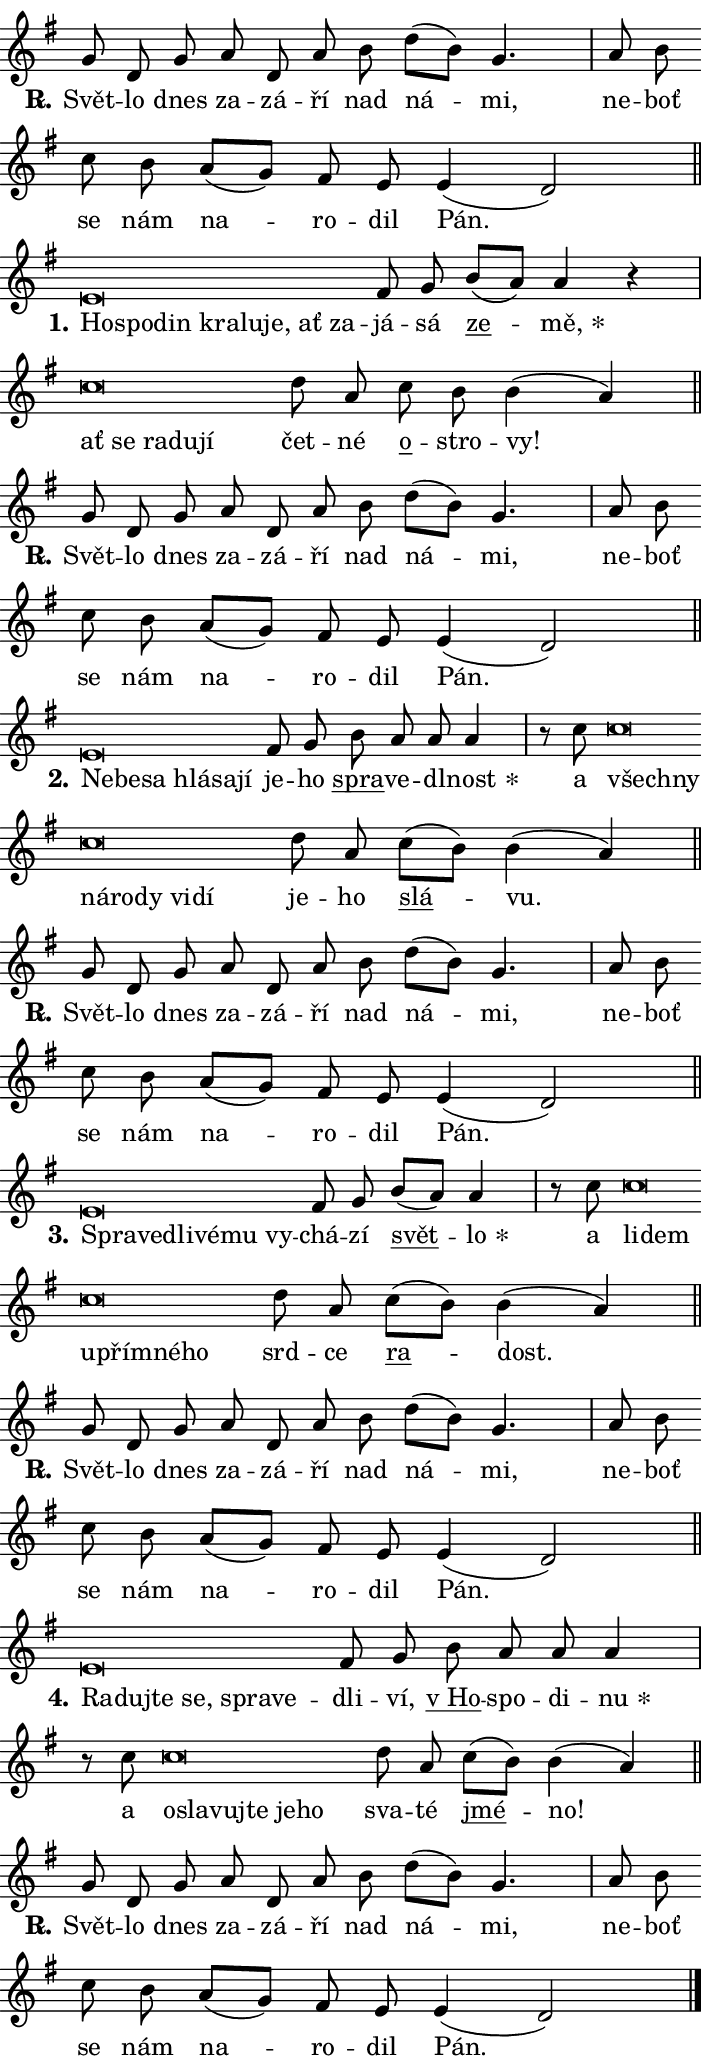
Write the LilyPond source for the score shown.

\version "2.24.0"
\header { tagline = "" }
\paper {
  indent = 0\cm
  top-margin = 0\cm
  right-margin = 0.13\cm % to fit lyric hyphens
  bottom-margin = 0\cm
  left-margin = 0\cm
  paper-width = 12\cm
  page-breaking = #ly:one-page-breaking
  system-system-spacing.basic-distance = #11
  score-system-spacing.basic-distance = #11
  ragged-last = ##f
}


%% Author: Thomas Morley
%% https://lists.gnu.org/archive/html/lilypond-user/2020-05/msg00002.html
#(define (line-position grob)
"Returns position of @var[grob} in current system:
   @code{'start}, if at first time-step
   @code{'end}, if at last time-step
   @code{'middle} otherwise
"
  (let* ((col (ly:item-get-column grob))
         (ln (ly:grob-object col 'left-neighbor))
         (rn (ly:grob-object col 'right-neighbor))
         (col-to-check-left (if (ly:grob? ln) ln col))
         (col-to-check-right (if (ly:grob? rn) rn col))
         (break-dir-left
           (and
             (ly:grob-property col-to-check-left 'non-musical #f)
             (ly:item-break-dir col-to-check-left)))
         (break-dir-right
           (and
             (ly:grob-property col-to-check-right 'non-musical #f)
             (ly:item-break-dir col-to-check-right))))
        (cond ((eqv? 1 break-dir-left) 'start)
              ((eqv? -1 break-dir-right) 'end)
              (else 'middle))))

#(define (tranparent-at-line-position vctor)
  (lambda (grob)
  "Relying on @code{line-position} select the relevant enry from @var{vctor}.
Used to determine transparency,"
    (case (line-position grob)
      ((end) (not (vector-ref vctor 0)))
      ((middle) (not (vector-ref vctor 1)))
      ((start) (not (vector-ref vctor 2))))))

noteHeadBreakVisibility =
#(define-music-function (break-visibility)(vector?)
"Makes @code{NoteHead}s transparent relying on @var{break-visibility}"
#{
  \override NoteHead.transparent =
    #(tranparent-at-line-position break-visibility)
#})

#(define delete-ledgers-for-transparent-note-heads
  (lambda (grob)
    "Reads whether a @code{NoteHead} is transparent.
If so this @code{NoteHead} is removed from @code{'note-heads} from
@var{grob}, which is supposed to be @code{LedgerLineSpanner}.
As a result ledgers are not printed for this @code{NoteHead}"
    (let* ((nhds-array (ly:grob-object grob 'note-heads))
           (nhds-list
             (if (ly:grob-array? nhds-array)
                 (ly:grob-array->list nhds-array)
                 '()))
           ;; Relies on the transparent-property being done before
           ;; Staff.LedgerLineSpanner.after-line-breaking is executed.
           ;; This is fragile ...
           (to-keep
             (remove
               (lambda (nhd)
                 (ly:grob-property nhd 'transparent #f))
               nhds-list)))
      ;; TODO find a better method to iterate over grob-arrays, similiar
      ;; to filter/remove etc for lists
      ;; For now rebuilt from scratch
      (set! (ly:grob-object grob 'note-heads)  '())
      (for-each
        (lambda (nhd)
          (ly:pointer-group-interface::add-grob grob 'note-heads nhd))
        to-keep))))

squashNotes = {
  \override NoteHead.X-extent = #'(-0.2 . 0.2)
  \override NoteHead.Y-extent = #'(-0.75 . 0)
  \override NoteHead.stencil =
    #(lambda (grob)
       (let ((pos (ly:grob-property grob 'staff-position)))
         (begin
           (if (< pos -7) (display "ERROR: Lower brevis then expected\n") (display ""))
           (if (<= pos -6) ly:text-interface::print ly:note-head::print))))
}
unSquashNotes = {
  \revert NoteHead.X-extent
  \revert NoteHead.Y-extent
  \revert NoteHead.stencil
}

hideNotes = \noteHeadBreakVisibility #begin-of-line-visible
unHideNotes = \noteHeadBreakVisibility #all-visible

% work-around for resetting accidentals
% https://lilypond.org/doc/v2.23/Documentation/notation/displaying-rhythms#unmetered-music
cadenzaMeasure = {
  \cadenzaOff
  \partial 1024 s1024
  \cadenzaOn
}

#(define-markup-command (accent layout props text) (markup?)
  "Underline accented syllable"
  (interpret-markup layout props
    #{\markup \override #'(offset . 4.3) \underline { #text }#}))

responsum = \markup \concat {
  "R" \hspace #-1.05 \path #0.1 #'((moveto 0 0.07) (lineto 0.9 0.8)) \hspace #0.05 "."
}

spaceSize = #0.6828661417322834 % exact space size for TeX Gyre Schola

\layout {
  \context {
    \Staff
    \remove "Time_signature_engraver"
    \override LedgerLineSpanner.after-line-breaking = #delete-ledgers-for-transparent-note-heads
  }
  \context {
    \Lyrics {
      \override LyricSpace.minimum-distance = \spaceSize
      \override LyricText.font-name = #"TeX Gyre Schola"
      \override LyricText.font-size = 1
      \override StanzaNumber.font-name = #"TeX Gyre Schola Bold"
      \override StanzaNumber.font-size = 1
    }
  }
  \context {
    \Score 
    \override NoteHead.text =
      #(lambda (grob) 
        (let ((pos (ly:grob-property grob 'staff-position)))
          #{\markup {
            \combine
              \halign #-0.55 \raise #(if (= pos -6) 0 0.5) \override #'(thickness . 2) \draw-line #'(3.2 . 0)
              \musicglyph "noteheads.sM1"
          }#}))
  }
}

% magnetic-lyrics.ily
%
%   written by
%     Jean Abou Samra <jean@abou-samra.fr>
%     Werner Lemberg <wl@gnu.org>
%
%   adapted by
%     Jiri Hon <jiri.hon@gmail.com>
%
% Version 2022-Apr-15

% https://www.mail-archive.com/lilypond-user@gnu.org/msg149350.html

#(define (Left_hyphen_pointer_engraver context)
   "Collect syllable-hyphen-syllable occurrences in lyrics and store
them in properties.  This engraver only looks to the left.  For
example, if the lyrics input is @code{foo -- bar}, it does the
following.

@itemize @bullet
@item
Set the @code{text} property of the @code{LyricHyphen} grob between
@q{foo} and @q{bar} to @code{foo}.

@item
Set the @code{left-hyphen} property of the @code{LyricText} grob with
text @q{foo} to the @code{LyricHyphen} grob between @q{foo} and
@q{bar}.
@end itemize

Use this auxiliary engraver in combination with the
@code{lyric-@/text::@/apply-@/magnetic-@/offset!} hook."
   (let ((hyphen #f)
         (text #f))
     (make-engraver
      (acknowledgers
       ((lyric-syllable-interface engraver grob source-engraver)
        (set! text grob)))
      (end-acknowledgers
       ((lyric-hyphen-interface engraver grob source-engraver)
        ;(when (not (grob::has-interface grob 'lyric-space-interface))
          (set! hyphen grob)));)
      ((stop-translation-timestep engraver)
       (when (and text hyphen)
         (ly:grob-set-object! text 'left-hyphen hyphen))
       (set! text #f)
       (set! hyphen #f)))))

#(define (lyric-text::apply-magnetic-offset! grob)
   "If the space between two syllables is less than the value in
property @code{LyricText@/.details@/.squash-threshold}, move the right
syllable to the left so that it gets concatenated with the left
syllable.

Use this function as a hook for
@code{LyricText@/.after-@/line-@/breaking} if the
@code{Left_@/hyphen_@/pointer_@/engraver} is active."
   (let ((hyphen (ly:grob-object grob 'left-hyphen #f)))
     (when hyphen
       (let ((left-text (ly:spanner-bound hyphen LEFT)))
         (when (grob::has-interface left-text 'lyric-syllable-interface)
           (let* ((common (ly:grob-common-refpoint grob left-text X))
                  (this-x-ext (ly:grob-extent grob common X))
                  (left-x-ext
                   (begin
                     ;; Trigger magnetism for left-text.
                     (ly:grob-property left-text 'after-line-breaking)
                     (ly:grob-extent left-text common X)))
                  ;; `delta` is the gap width between two syllables.
                  (delta (- (interval-start this-x-ext)
                            (interval-end left-x-ext)))
                  (details (ly:grob-property grob 'details))
                  (threshold (assoc-get 'squash-threshold details 0.2)))
             (when (< delta threshold)
               (let* (;; We have to manipulate the input text so that
                      ;; ligatures crossing syllable boundaries are not
                      ;; disabled.  For languages based on the Latin
                      ;; script this is essentially a beautification.
                      ;; However, for non-Western scripts it can be a
                      ;; necessity.
                      (lt (ly:grob-property left-text 'text))
                      (rt (ly:grob-property grob 'text))
                      (is-space (grob::has-interface hyphen 'lyric-space-interface))
                      (space (if is-space " " ""))
                      (extra-delta (if is-space spaceSize 0))
                      ;; Append new syllable.
                      (ltrt-space (if (and (string? lt) (string? rt))
                                (string-append lt space rt)
                                (make-concat-markup (list lt space rt))))
                      ;; Right-align `ltrt` to the right side.
                      (ltrt-space-markup (grob-interpret-markup
                               grob
                               (make-translate-markup
                                (cons (interval-length this-x-ext) 0)
                                (make-right-align-markup ltrt-space)))))
                 (begin
                   ;; Don't print `left-text`.
                   (ly:grob-set-property! left-text 'stencil #f)
                   ;; Set text and stencil (which holds all collected
                   ;; syllables so far) and shift it to the left.
                   (ly:grob-set-property! grob 'text ltrt-space)
                   (ly:grob-set-property! grob 'stencil ltrt-space-markup)
                   (ly:grob-translate-axis! grob (- (- delta extra-delta)) X))))))))))


#(define (lyric-hyphen::displace-bounds-first grob)
   ;; Make very sure this callback isn't triggered too early.
   (let ((left (ly:spanner-bound grob LEFT))
         (right (ly:spanner-bound grob RIGHT)))
     (ly:grob-property left 'after-line-breaking)
     (ly:grob-property right 'after-line-breaking)
     (ly:lyric-hyphen::print grob)))

squashThreshold = #0.4

\layout {
  \context {
    \Lyrics
    \consists #Left_hyphen_pointer_engraver
    \override LyricText.after-line-breaking =
      #lyric-text::apply-magnetic-offset!
    \override LyricHyphen.stencil = #lyric-hyphen::displace-bounds-first
    \override LyricText.details.squash-threshold = \squashThreshold
    \override LyricHyphen.minimum-distance = 0
    \override LyricHyphen.minimum-length = \squashThreshold
  }
}

squashText = \override LyricText.details.squash-threshold = 9999
unSquashText = \override LyricText.details.squash-threshold = \squashThreshold

leftText = \override LyricText.self-alignment-X = #LEFT
unLeftText = \revert LyricText.self-alignment-X

starOffset = #(lambda (grob) 
                (let ((x_offset (ly:self-alignment-interface::aligned-on-x-parent grob)))
                  (if (= x_offset 0) 0 (+ x_offset 1.2))))

star = #(define-music-function (syllable)(string?)
"Append star separator at the end of a syllable"
#{
  \once \override LyricText.X-offset = #starOffset
  \lyricmode { \markup {
    #syllable
    \override #'((font-name . "TeX Gyre Schola Bold")) \hspace #0.2 \lower #0.65 \larger "*"
  } }
#})

starAccent = #(define-music-function (syllable)(string?)
"Append star separator at the end of a syllable and make accent"
#{
  \once \override LyricText.X-offset = #starOffset
  \lyricmode { \markup {
    \accent #syllable
    \override #'((font-name . "TeX Gyre Schola Bold")) \hspace #0.2 \lower #0.65 \larger "*"
  } }
#})

breath = #(define-music-function (syllable)(string?)
"Append breathing indicator at the end of a syllable"
#{
  \lyricmode { \markup { #syllable "+" } }
#})

optionalBreath = #(define-music-function (syllable)(string?)
"Append optional breathing indicator at the end of a syllable"
#{
  \lyricmode { \markup { #syllable "(+)" } }
#})


\score {
    <<
        \new Voice = "melody" { \cadenzaOn \key g \major \relative { g'8 d g a d, a' \bar "" b d[( b)] g4. \cadenzaMeasure \bar "|" a8 b \bar "" c b \bar "" a[( g)] fis e \bar "" e4( d2) \cadenzaMeasure \bar "||" \break } }
        \new Lyrics \lyricsto "melody" { \lyricmode { \set stanza = \responsum
Svět -- lo dnes za -- zá -- ří nad ná -- mi, ne -- boť se nám na -- ro -- dil Pán. } }
    >>
    \layout {}
}

\score {
    <<
        \new Voice = "melody" { \cadenzaOn \key g \major \relative { \squashNotes e'\breve*1/16 \hideNotes \breve*1/16 \bar "" \breve*1/16 \bar "" \breve*1/16 \bar "" \breve*1/16 \bar "" \breve*1/16 \bar "" \breve*1/16 \breve*1/16 \bar "" \unHideNotes \unSquashNotes fis8 g \bar "" b[( a)] a4 r \cadenzaMeasure \bar "|" \squashNotes c\breve*1/16 \hideNotes \breve*1/16 \bar "" \breve*1/16 \bar "" \breve*1/16 \breve*1/16 \bar "" \unHideNotes \unSquashNotes d8 a \bar "" c b b4( a) \cadenzaMeasure \bar "||" \break } }
        \new Lyrics \lyricsto "melody" { \lyricmode { \set stanza = "1."
\leftText Ho -- \squashText spo -- din kra -- lu -- je, ať za -- \unLeftText \unSquashText já -- sá \markup \accent ze -- \star mě, \leftText ať \squashText se ra -- du -- jí \unLeftText \unSquashText čet -- né \markup \accent o -- stro -- vy! } }
    >>
    \layout {}
}

\score {
    <<
        \new Voice = "melody" { \cadenzaOn \key g \major \relative { g'8 d g a d, a' \bar "" b d[( b)] g4. \cadenzaMeasure \bar "|" a8 b \bar "" c b \bar "" a[( g)] fis e \bar "" e4( d2) \cadenzaMeasure \bar "||" \break } }
        \new Lyrics \lyricsto "melody" { \lyricmode { \set stanza = \responsum
Svět -- lo dnes za -- zá -- ří nad ná -- mi, ne -- boť se nám na -- ro -- dil Pán. } }
    >>
    \layout {}
}

\score {
    <<
        \new Voice = "melody" { \cadenzaOn \key g \major \relative { \squashNotes e'\breve*1/16 \hideNotes \breve*1/16 \bar "" \breve*1/16 \bar "" \breve*1/16 \bar "" \breve*1/16 \breve*1/16 \bar "" \unHideNotes \unSquashNotes fis8 g \bar "" b a a a4 \cadenzaMeasure \bar "|" r8 c \squashNotes c\breve*1/16 \hideNotes \breve*1/16 \bar "" \breve*1/16 \bar "" \breve*1/16 \bar "" \breve*1/16 \bar "" \breve*1/16 \breve*1/16 \bar "" \unHideNotes \unSquashNotes d8 a \bar "" c[( b)] b4( a) \cadenzaMeasure \bar "||" \break } }
        \new Lyrics \lyricsto "melody" { \lyricmode { \set stanza = "2."
\leftText Ne -- \squashText be -- sa hlá -- sa -- jí \unLeftText \unSquashText je -- ho \markup \accent spra -- ve -- dl -- \star nost a \leftText všech -- \squashText ny ná -- ro -- dy vi -- dí \unLeftText \unSquashText je -- ho \markup \accent slá -- vu. } }
    >>
    \layout {}
}

\score {
    <<
        \new Voice = "melody" { \cadenzaOn \key g \major \relative { g'8 d g a d, a' \bar "" b d[( b)] g4. \cadenzaMeasure \bar "|" a8 b \bar "" c b \bar "" a[( g)] fis e \bar "" e4( d2) \cadenzaMeasure \bar "||" \break } }
        \new Lyrics \lyricsto "melody" { \lyricmode { \set stanza = \responsum
Svět -- lo dnes za -- zá -- ří nad ná -- mi, ne -- boť se nám na -- ro -- dil Pán. } }
    >>
    \layout {}
}

\score {
    <<
        \new Voice = "melody" { \cadenzaOn \key g \major \relative { \squashNotes e'\breve*1/16 \hideNotes \breve*1/16 \bar "" \breve*1/16 \bar "" \breve*1/16 \bar "" \breve*1/16 \breve*1/16 \bar "" \unHideNotes \unSquashNotes fis8 g \bar "" b[( a)] a4 \cadenzaMeasure \bar "|" r8 c \squashNotes c\breve*1/16 \hideNotes \breve*1/16 \bar "" \breve*1/16 \bar "" \breve*1/16 \bar "" \breve*1/16 \breve*1/16 \bar "" \unHideNotes \unSquashNotes d8 a \bar "" c[( b)] b4( a) \cadenzaMeasure \bar "||" \break } }
        \new Lyrics \lyricsto "melody" { \lyricmode { \set stanza = "3."
\leftText Spra -- \squashText ve -- dli -- vé -- mu vy -- \unLeftText \unSquashText chá -- zí \markup \accent svět -- \star lo a \leftText li -- \squashText dem u -- přím -- né -- ho \unLeftText \unSquashText srd -- ce \markup \accent ra -- dost. } }
    >>
    \layout {}
}

\score {
    <<
        \new Voice = "melody" { \cadenzaOn \key g \major \relative { g'8 d g a d, a' \bar "" b d[( b)] g4. \cadenzaMeasure \bar "|" a8 b \bar "" c b \bar "" a[( g)] fis e \bar "" e4( d2) \cadenzaMeasure \bar "||" \break } }
        \new Lyrics \lyricsto "melody" { \lyricmode { \set stanza = \responsum
Svět -- lo dnes za -- zá -- ří nad ná -- mi, ne -- boť se nám na -- ro -- dil Pán. } }
    >>
    \layout {}
}

\score {
    <<
        \new Voice = "melody" { \cadenzaOn \key g \major \relative { \squashNotes e'\breve*1/16 \hideNotes \breve*1/16 \bar "" \breve*1/16 \bar "" \breve*1/16 \bar "" \breve*1/16 \breve*1/16 \bar "" \unHideNotes \unSquashNotes fis8 g \bar "" b a a a4 \cadenzaMeasure \bar "|" r8 c \squashNotes c\breve*1/16 \hideNotes \breve*1/16 \bar "" \breve*1/16 \bar "" \breve*1/16 \bar "" \breve*1/16 \breve*1/16 \bar "" \unHideNotes \unSquashNotes d8 a \bar "" c[( b)] b4( a) \cadenzaMeasure \bar "||" \break } }
        \new Lyrics \lyricsto "melody" { \lyricmode { \set stanza = "4."
\leftText Ra -- \squashText duj -- te se, spra -- ve -- \unLeftText \unSquashText dli -- ví, \markup \accent "v Ho" -- spo -- di -- \star nu a \leftText o -- \squashText sla -- vuj -- te je -- ho \unLeftText \unSquashText sva -- té \markup \accent jmé -- no! } }
    >>
    \layout {}
}

\score {
    <<
        \new Voice = "melody" { \cadenzaOn \key g \major \relative { g'8 d g a d, a' \bar "" b d[( b)] g4. \cadenzaMeasure \bar "|" a8 b \bar "" c b \bar "" a[( g)] fis e \bar "" e4( d2) \cadenzaMeasure \bar "||" \break } \bar "|." }
        \new Lyrics \lyricsto "melody" { \lyricmode { \set stanza = \responsum
Svět -- lo dnes za -- zá -- ří nad ná -- mi, ne -- boť se nám na -- ro -- dil Pán. } }
    >>
    \layout {}
}
